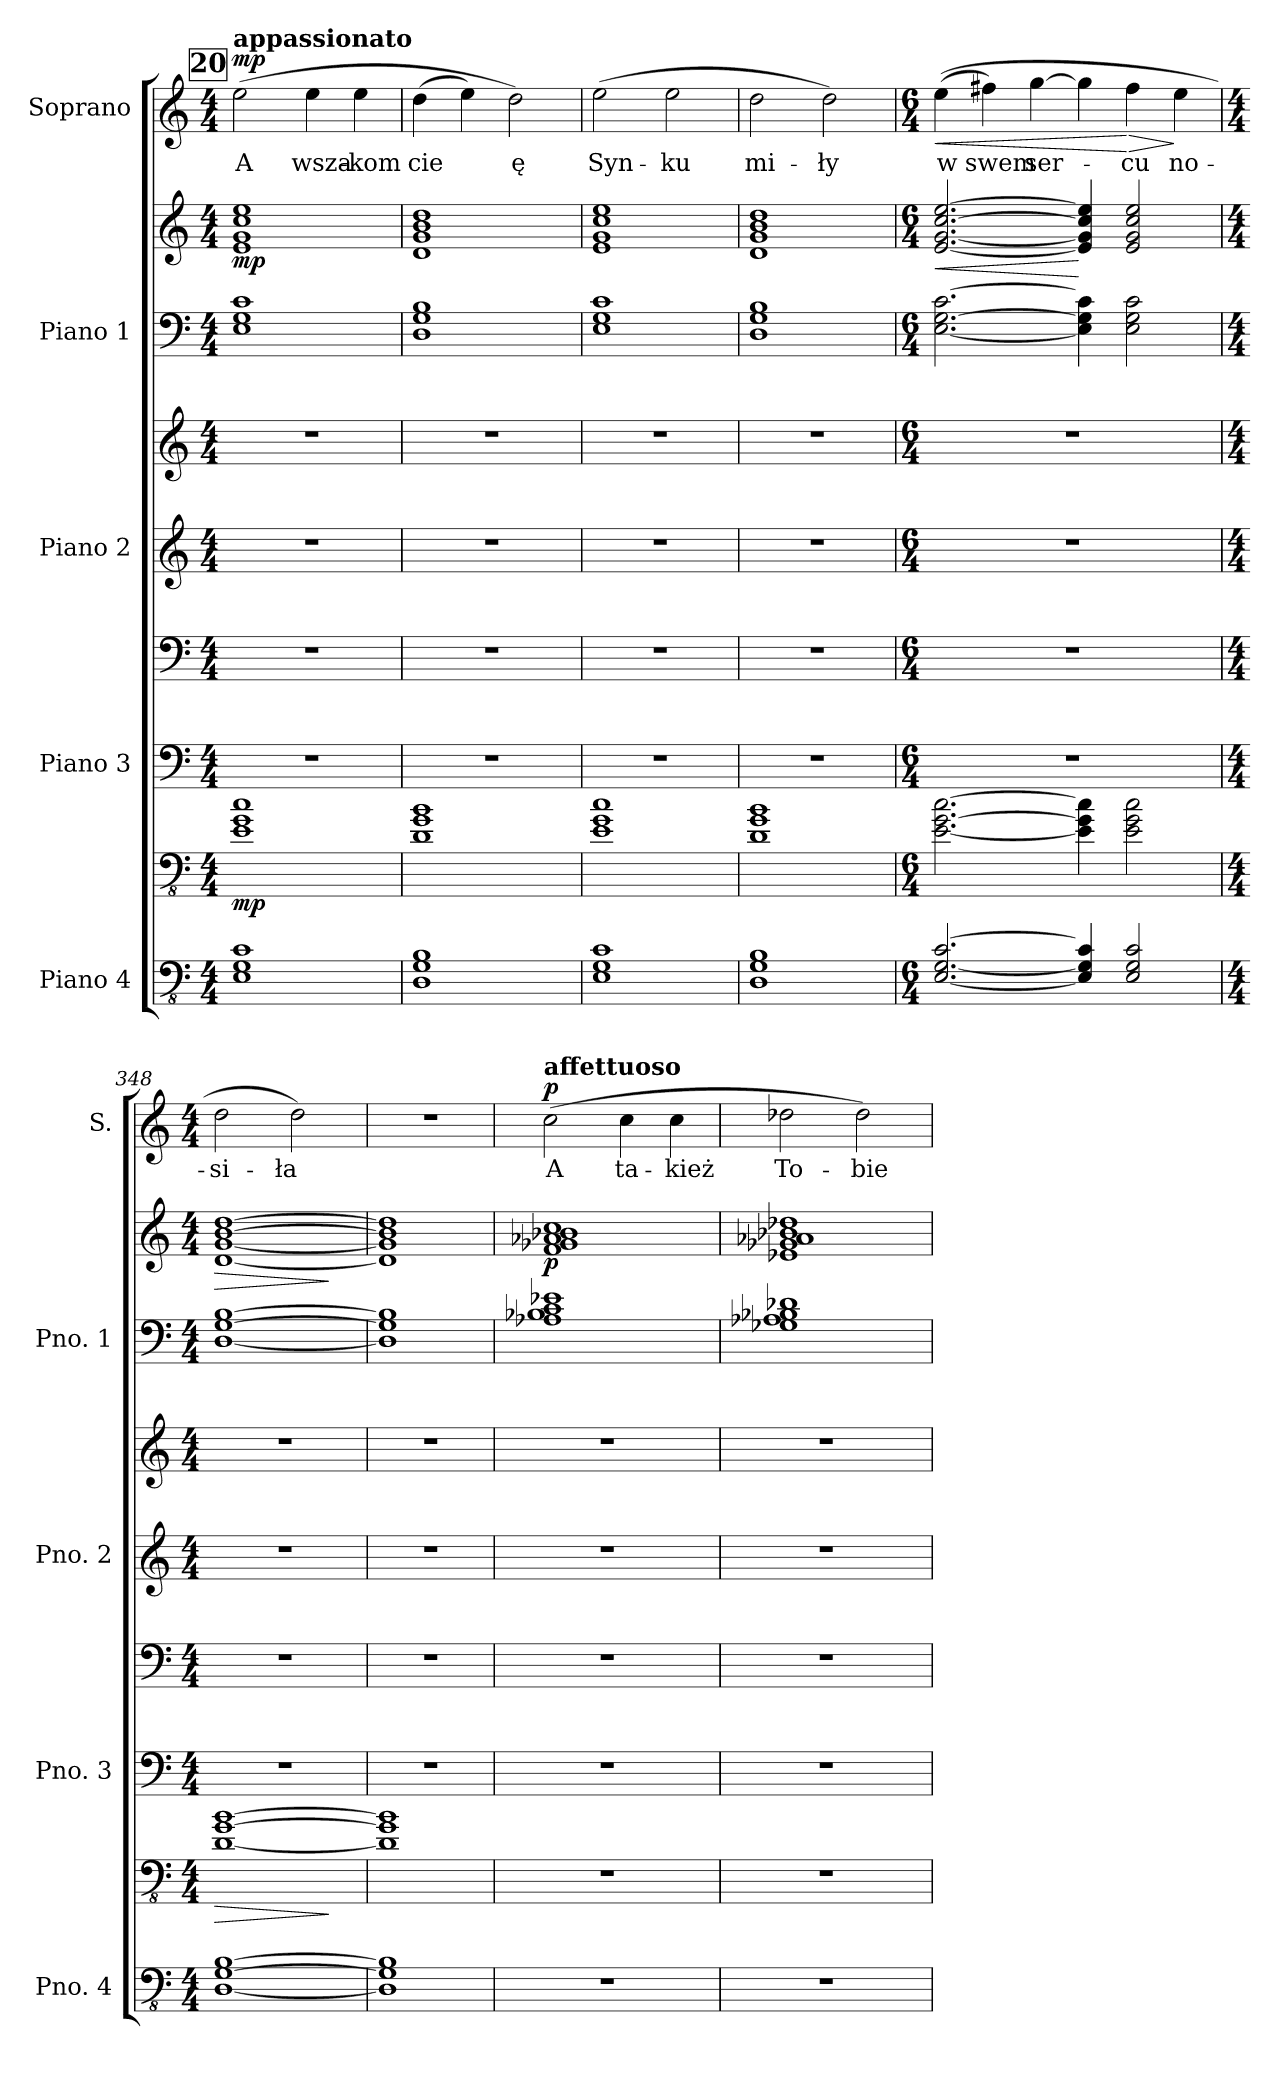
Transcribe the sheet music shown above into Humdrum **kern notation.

**kern	**kern	**dynam	**kern	**kern	**kern	**kern	**kern	**kern	**dynam	**kern	**text	**dynam
*part5	*part5	*part5	*part4	*part4	*part3	*part3	*part2	*part2	*part2	*part1	*part1	*part1
*staff9	*staff8	*staff8/9	*staff7	*staff6	*staff5	*staff4	*staff3	*staff2	*staff2/3	*staff1	*staff1	*staff1
*I"Piano 4	*	*	*I"Piano 3	*	*I"Piano 2	*	*I"Piano 1	*	*	*I"Soprano	*	*
*I'Pno. 4	*	*	*I'Pno. 3	*	*I'Pno. 2	*	*I'Pno. 1	*	*	*I'S.	*	*
*clefFv4	*clefFv4	*	*clefF4	*clefF4	*clefG2	*clefG2	*clefF4	*clefG2	*	*clefG2	*	*
*ITrd7c12	*ITrd7c12	*	*	*	*	*	*	*	*	*	*	*
*k[]	*k[]	*	*k[]	*k[]	*k[]	*k[]	*k[]	*k[]	*	*k[]	*	*
*C:	*C:	*	*C:	*C:	*C:	*C:	*C:	*C:	*	*C:	*	*
*M4/4	*M4/4	*	*M4/4	*M4/4	*M4/4	*M4/4	*M4/4	*M4/4	*	*M4/4	*	*
!!LO:REH:place=s1:a:t=20
=343	=343	=343	=343	=343	=343	=343	=343	=343	=343	=343	=343	=343
!	!	!	!	!	!	!	!	!	!	!LO:TX:a:B:t=appassionato	!	!
!	!	!LO:DY:b	!	!	!	!	!	!	!LO:DY:b	!	!LO:LY:b	!LO:DY:b
1CC 1GGG 1EEE	1C 1GG 1EE	mp	1r	1r	1r	1r	1c 1G 1E	1ee 1cc 1g 1e	mp	(2ee\	A	mp
!	!	!	!	!	!	!	!	!	!	!	!LO:LY:b	!
.	.	.	.	.	.	.	.	.	.	4ee\	wsza-	.
!	!	!	!	!	!	!	!	!	!	!	!LO:LY:b	!
.	.	.	.	.	.	.	.	.	.	4ee\	-kom	.
=344	=344	=344	=344	=344	=344	=344	=344	=344	=344	=344	=344	=344
!	!	!	!	!	!	!	!	!	!	!	!LO:LY:b	!
1BBB 1GGG 1DDD	1BB 1GG 1DD	.	1r	1r	1r	1r	1B 1G 1D	1dd 1b 1g 1d	.	(4dd\	cie	.
.	.	.	.	.	.	.	.	.	.	4ee\)	.	.
!	!	!	!	!	!	!	!	!	!	!	!LO:LY:b	!
.	.	.	.	.	.	.	.	.	.	2dd\)	ę	.
=345	=345	=345	=345	=345	=345	=345	=345	=345	=345	=345	=345	=345
!	!	!	!	!	!	!	!	!	!	!	!LO:LY:b	!
1CC 1GGG 1EEE	1C 1GG 1EE	.	1r	1r	1r	1r	1c 1G 1E	1ee 1cc 1g 1e	.	(2ee\	Syn-	.
!	!	!	!	!	!	!	!	!	!	!	!LO:LY:b	!
.	.	.	.	.	.	.	.	.	.	2ee\	-ku	.
=346	=346	=346	=346	=346	=346	=346	=346	=346	=346	=346	=346	=346
!	!	!	!	!	!	!	!	!	!	!	!LO:LY:b	!
1BBB 1GGG 1DDD	1BB 1GG 1DD	.	1r	1r	1r	1r	1B 1G 1D	1dd 1b 1g 1d	.	2dd\	mi-	.
!	!	!	!	!	!	!	!	!	!	!	!LO:LY:b	!
.	.	.	.	.	.	.	.	.	.	2dd\)	-ły	.
!!LO:PB:g=z
=347	=347	=347	=347	=347	=347	=347	=347	=347	=347	=347	=347	=347
*M6/4	*M6/4	*	*M6/4	*M6/4	*M6/4	*M6/4	*M6/4	*M6/4	*	*M6/4	*	*
!	!	!	!	!	!	!	!	!	!LO:HP:b	!	!	!
!	!	!	!	!	!	!	!	!	!	!	!LO:LY:b	!LO:HP:b
[>2.CC/ [<2.GGG/ [<2.EEE/	[>2.C\ [>2.GG\ [<2.EE\	.	1.r	1.r	1.r	1.r	[>2.c\ [>2.G\ [<2.E\	[>2.ee/ [>2.cc/ [<2.g/ [<2.e/	<	((4ee\	w	<
!	!	!	!	!	!	!	!	!	!	!	!LO:LY:b	!
.	.	.	.	.	.	.	.	.	.	4ff#X\)	swem	.
!	!	!	!	!	!	!	!	!	!	!	!LO:LY:b	!
.	.	.	.	.	.	.	.	.	.	[>4gg\	ser-	.
4CC/] 4GGG/] 4EEE/]	4C\] 4GG\] 4EE\]	.	.	.	.	.	4c\] 4G\] 4E\]	4ee/] 4cc/] 4g/] 4e/]	[	4gg\]	.	.
!	!	!	!	!	!	!	!	!	!	!	!LO:LY:b	!LO:HP:n=1:b
2CC/ 2GGG/ 2EEE/	2C\ 2GG\ 2EE\	.	.	.	.	.	2c\ 2G\ 2E\	2ee/ 2cc/ 2g/ 2e/	.	4ff#\	-cu	[ >
!	!	!	!	!	!	!	!	!	!	!	!LO:LY:b	!
.	.	.	.	.	.	.	.	.	.	4ee\	no-	]
=348	=348	=348	=348	=348	=348	=348	=348	=348	=348	=348	=348	=348
*M4/4	*M4/4	*	*M4/4	*M4/4	*M4/4	*M4/4	*M4/4	*M4/4	*	*M4/4	*	*
!	!	!LO:HP:b	!	!	!	!	!	!	!LO:HP:b	!	!	!
!	!	!	!	!	!	!	!	!	!	!	!LO:LY:b	!
[>1BBB [<1GGG [<1DDD	[>1BB [>1GG [<1DD	>	1r	1r	1r	1r	[>1B [>1G [<1D	[>1dd [>1b [<1g [<1d	>	2dd\	-si-	.
!	!	!	!	!	!	!	!	!	!	!	!LO:LY:b	!
.	.	.	.	.	.	.	.	.	.	2dd\)	-ła	.
.	.	]	.	.	.	.	.	.	]	.	.	.
=349	=349	=349	=349	=349	=349	=349	=349	=349	=349	=349	=349	=349
1BBB] 1GGG] 1DDD]	1BB] 1GG] 1DD]	.	1r	1r	1r	1r	1B] 1G] 1D]	1dd] 1b] 1g] 1d]	.	1r	.	.
=350	=350	=350	=350	=350	=350	=350	=350	=350	=350	=350	=350	=350
!!LO:REH:place=s1:a:t=21
!	!	!	!	!	!	!	!	!	!	!LO:TX:a:B:t=affettuoso	!	!
!	!	!	!	!	!	!	!	!	!LO:DY:b	!	!LO:LY:b	!LO:DY:b
1r	1r	.	1r	1r	1r	1r	1e-X 1c 1B-X 1A-X	1cc 1b-X 1a-X 1g-X 1f	p	(2cc\	A	p
!	!	!	!	!	!	!	!	!	!	!	!LO:LY:b	!
.	.	.	.	.	.	.	.	.	.	4cc\	ta-	.
!	!	!	!	!	!	!	!	!	!	!	!LO:LY:b	!
.	.	.	.	.	.	.	.	.	.	4cc\	-kież	.
=351	=351	=351	=351	=351	=351	=351	=351	=351	=351	=351	=351	=351
!	!	!	!	!	!	!	!	!	!	!	!LO:LY:b	!
1r	1r	.	1r	1r	1r	1r	1d-X 1B-X 1A-X 1G-X	1dd-X 1b-X 1a-X 1g-X 1e-X	.	2dd-X\	To-	.
!	!	!	!	!	!	!	!	!	!	!	!LO:LY:b	!
.	.	.	.	.	.	.	.	.	.	2dd-\)	-bie	.
=	=	=	=	=	=	=	=	=	=	=	=	=
*-	*-	*-	*-	*-	*-	*-	*-	*-	*-	*-	*-	*-
